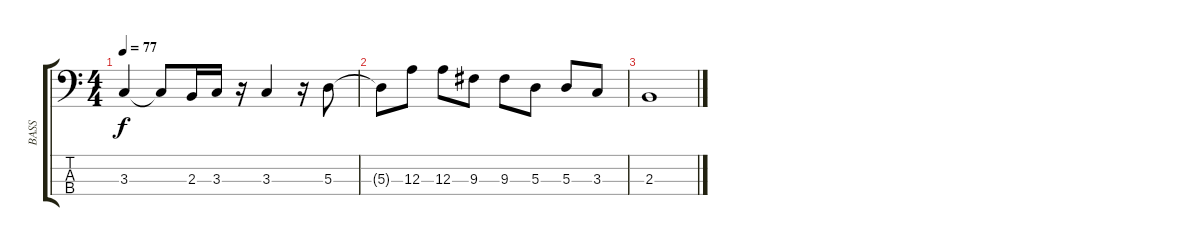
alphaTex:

\track ("BASS" "BASS") {instrument electricbassfinger}
\staff {score tabs}
\tuning (G2 D2 A1 E1) {hide}
\ts (4 4)
\tempo 77
\clef f4
\ks c
3.3.4{dy f} 3.3{t}.8 2.3.16 3.3.16 r.16 3.3.4 r.16 5.3.8 |
5.3{t}.8 12.3.8 12.3.8 9.3.8 9.3.8 5.3.8 5.3.8 3.3.8 |
2.3.1
